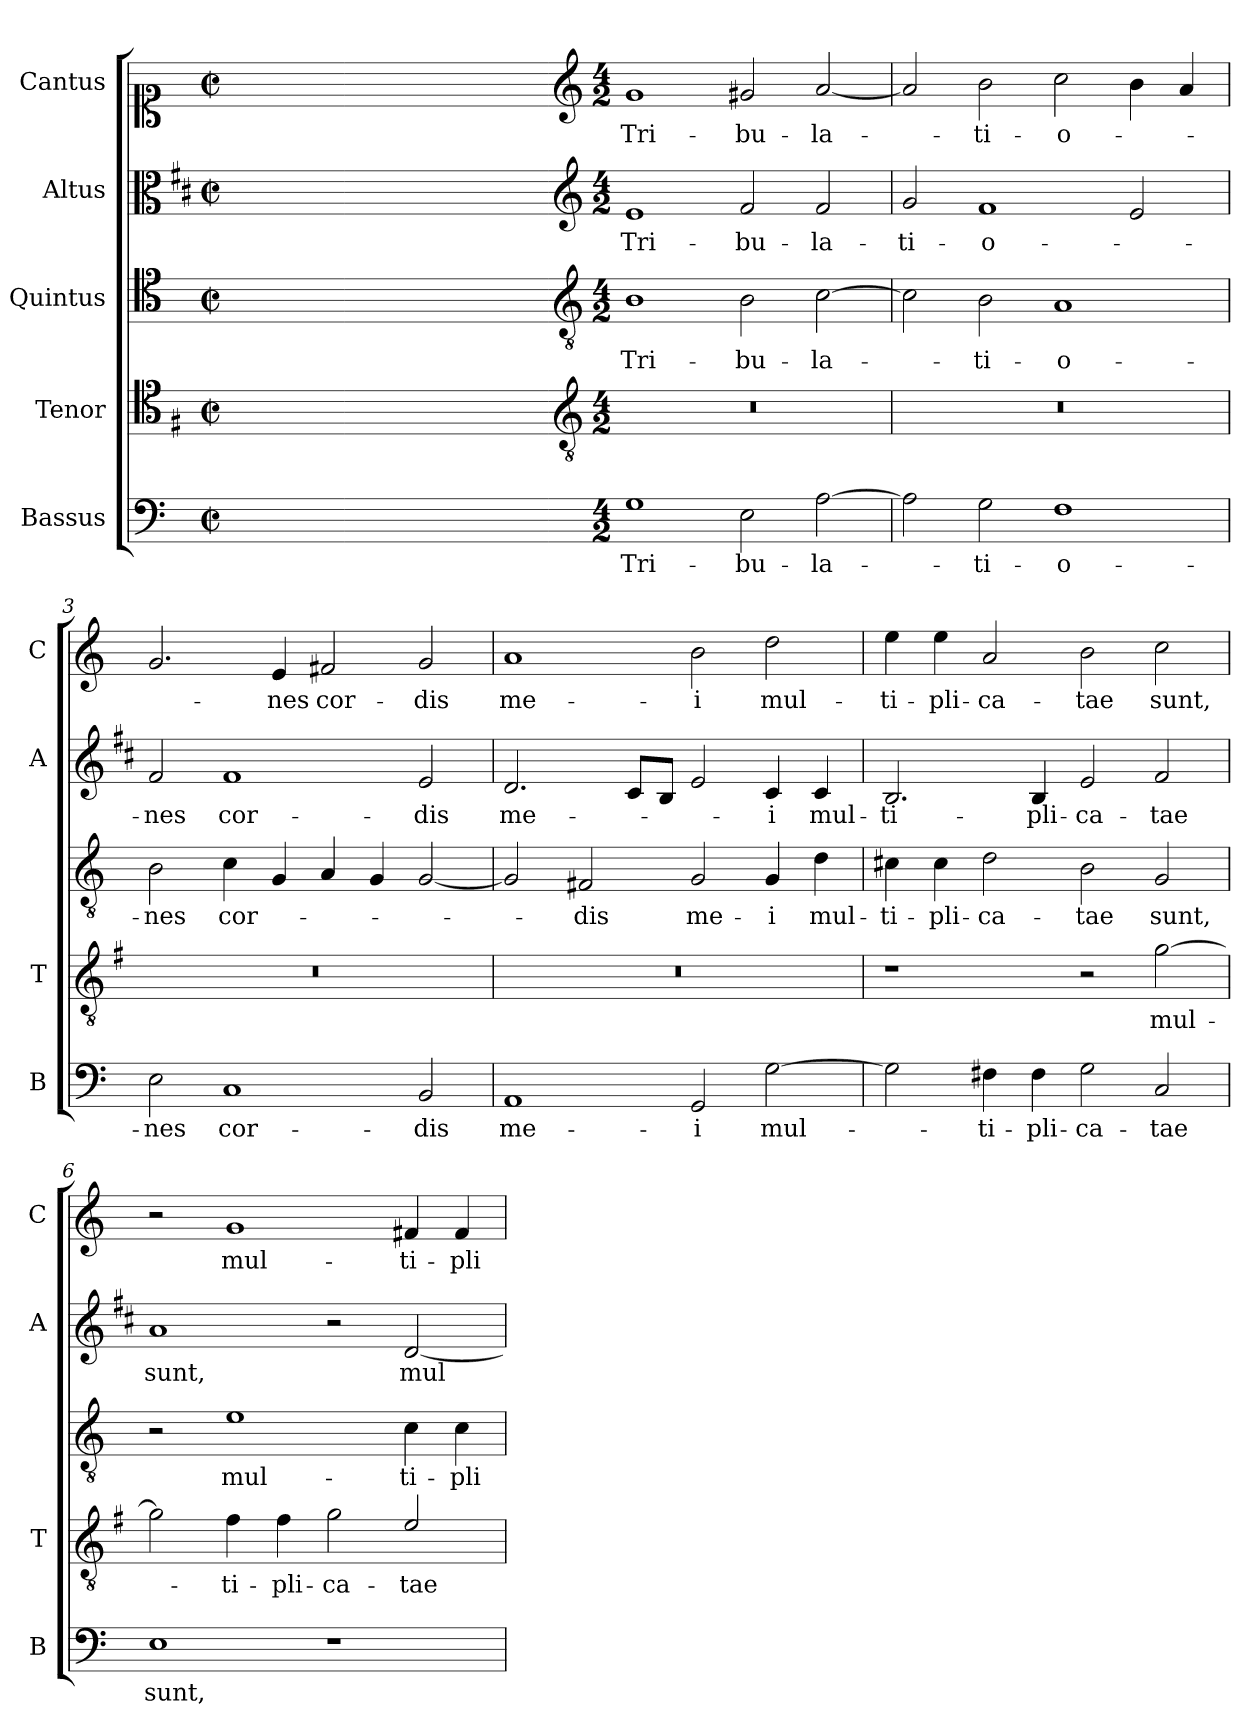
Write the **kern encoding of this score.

**kern	**text	**kern	**text	**kern	**text	**kern	**text	**kern	**text
*part5	*part5	*part4	*part4	*part3	*part3	*part2	*part2	*part1	*part1
*staff5	*staff5	*staff4	*staff4	*staff3	*staff3	*staff2	*staff2	*staff1	*staff1
*I"Bassus	*	*I"Tenor	*	*I"Quintus	*	*I"Altus	*	*I"Cantus	*
*I'B	*	*I'T	*	*	*	*I'A	*	*I'C	*
*clefF4	*	*clefC4	*	*clefC4	*	*clefC3	*	*clefC1	*
*	*	*ITrd4c7	*	*	*	*ITrd1c2	*	*	*
*k[]	*	*k[]	*	*k[]	*	*k[]	*	*k[]	*
*C:	*	*C:	*	*C:	*	*C:	*	*C:	*
*M2/2	*	*M2/2	*	*M2/2	*	*M2/2	*	*M2/2	*
*met(c|)	*	*met(c|)	*	*met(c|)	*	*met(c|)	*	*met(c|)	*
=	=	=	=	=	=	=	=	=	=
1ryy	.	1ryy	.	1ryy	.	1ryy	.	1ryy	.
=1X-	=1X-	=1X-	=1X-	=1X-	=1X-	=1X-	=1X-	=1X-	=1X-
4ryy	.	4ryy	.	4ryy	.	4ryy	.	4ryy	.
4ryy	.	4ryy	.	4ryy	.	4ryy	.	4ryy	.
4ryy	.	4ryy	.	4ryy	.	4ryy	.	4ryy	.
4ryy	.	4ryy	.	4ryy	.	4ryy	.	4ryy	.
=1-	=1-	=1-	=1-	=1-	=1-	=1-	=1-	=1-	=1-
*	*	*clefGv2	*	*clefGv2	*	*clefG2	*	*clefG2	*
*M4/2	*	*M4/2	*	*M4/2	*	*M4/2	*	*M4/2	*
!	!LO:LY:b	!	!	!	!LO:LY:b	!	!LO:LY:b	!	!LO:LY:b
1G	Tri-	0r	.	1B	Tri-	1d	Tri-	1g	Tri-
!	!LO:LY:b	!	!	!	!LO:LY:b	!	!LO:LY:b	!	!LO:LY:b
2E\	-bu-	.	.	2B\	-bu-	2e/	-bu-	2g#X/	-bu-
!	!LO:LY:b	!	!	!	!LO:LY:b	!	!LO:LY:b	!	!LO:LY:b
[2A\	-la-	.	.	[2c\	-la-	2e/	-la-	[2a/	-la-
=2	=2	=2	=2	=2	=2	=2	=2	=2	=2
!	!	!	!	!	!	!	!LO:LY:b	!	!
2A\]	.	0r	.	2c\]	.	2f/	-ti-	2a/]	.
!	!LO:LY:b	!	!	!	!LO:LY:b	!	!LO:LY:b	!	!LO:LY:b
2G\	-ti-	.	.	2B\	-ti-	1e	-o-	2b\	-ti-
!	!LO:LY:b	!	!	!	!LO:LY:b	!	!	!	!LO:LY:b
1F	-o-	.	.	1A	-o-	.	.	2cc\	-o-
.	.	.	.	.	.	2d/	.	4b\	.
.	.	.	.	.	.	.	.	4a/	.
=3	=3	=3	=3	=3	=3	=3	=3	=3	=3
!	!LO:LY:b	!	!	!	!LO:LY:b	!	!LO:LY:b	!	!
2E\	-nes	0r	.	2B\	-nes	2e/	-nes	2.g/	.
!	!LO:LY:b	!	!	!	!LO:LY:b	!	!LO:LY:b	!	!
1C	cor-	.	.	4c\	cor-	1e	cor-	.	.
!	!	!	!	!	!	!	!	!	!LO:LY:b
.	.	.	.	4G/	.	.	.	4e/	-nes
!	!	!	!	!	!	!	!	!	!LO:LY:b
.	.	.	.	4A/	.	.	.	2f#X/	cor-
.	.	.	.	4G/	.	.	.	.	.
!	!LO:LY:b	!	!	!	!	!	!LO:LY:b	!	!LO:LY:b
2BB/	-dis	.	.	[2G/	.	2d/	-dis	2g/	-dis
=4	=4	=4	=4	=4	=4	=4	=4	=4	=4
!	!LO:LY:b	!	!	!	!	!	!LO:LY:b	!	!LO:LY:b
1AA	me-	0r	.	2G/]	.	2.c/	me-	1a	me-
!	!	!	!	!	!LO:LY:b	!	!	!	!
.	.	.	.	2F#X/	-dis	.	.	.	.
.	.	.	.	.	.	8B/L	.	.	.
.	.	.	.	.	.	8A/J	.	.	.
!	!LO:LY:b	!	!	!	!LO:LY:b	!	!	!	!LO:LY:b
2GG/	-i	.	.	2G/	me-	2d/	.	2b\	-i
!	!LO:LY:b	!	!	!	!LO:LY:b	!	!LO:LY:b	!	!LO:LY:b
[2G\	mul-	.	.	4G/	-i	4B/	-i	2dd\	mul-
!	!	!	!	!	!LO:LY:b	!	!LO:LY:b	!	!
.	.	.	.	4d\	mul-	4B/	mul-	.	.
!!LO:LB:g=z
=5	=5	=5	=5	=5	=5	=5	=5	=5	=5
!	!	!	!	!	!LO:LY:b	!	!LO:LY:b	!	!LO:LY:b
2G\]	.	1r	.	4c#X\	-ti-	2.A/	-ti-	4ee\	-ti-
!	!	!	!	!	!LO:LY:b	!	!	!	!LO:LY:b
.	.	.	.	4c#\	-pli-	.	.	4ee\	-pli-
!	!LO:LY:b	!	!	!	!LO:LY:b	!	!	!	!LO:LY:b
4F#X\	-ti-	.	.	2d\	-ca-	.	.	2a/	-ca-
!	!LO:LY:b	!	!	!	!	!	!LO:LY:b	!	!
4F#\	-pli-	.	.	.	.	4A/	-pli-	.	.
!	!LO:LY:b	!	!	!	!LO:LY:b	!	!LO:LY:b	!	!LO:LY:b
2G\	-ca-	2r	.	2B\	-tae	2d/	-ca-	2b\	-tae
!	!LO:LY:b	!	!LO:LY:b	!	!LO:LY:b	!	!LO:LY:b	!	!LO:LY:b
2C/	-tae	[2c\	mul-	2G/	sunt,	2e/	-tae	2cc\	sunt,
=6	=6	=6	=6	=6	=6	=6	=6	=6	=6
!	!LO:LY:b	!	!	!	!	!	!LO:LY:b	!	!
1E	sunt,	2c\]	.	2r	.	1g	sunt,	2r	.
!	!	!	!LO:LY:b	!	!LO:LY:b	!	!	!	!LO:LY:b
.	.	4B\	-ti-	1e	mul-	.	.	1g	mul-
!	!	!	!LO:LY:b	!	!	!	!	!	!
.	.	4B\	-pli-	.	.	.	.	.	.
!	!	!	!LO:LY:b	!	!	!	!	!	!
1r	.	2c\	-ca-	.	.	2r	.	.	.
!	!	!	!LO:LY:b	!	!LO:LY:b	!	!LO:LY:b	!	!LO:LY:b
.	.	2A/	-tae	4c\	-ti-	[2c/	mul-	4f#X/	-ti-
!	!	!	!	!	!LO:LY:b	!	!	!	!LO:LY:b
.	.	.	.	4c\	-pli-	.	.	4f#/	-pli-
=	=	=	=	=	=	=	=	=	=
*-	*-	*-	*-	*-	*-	*-	*-	*-	*-
